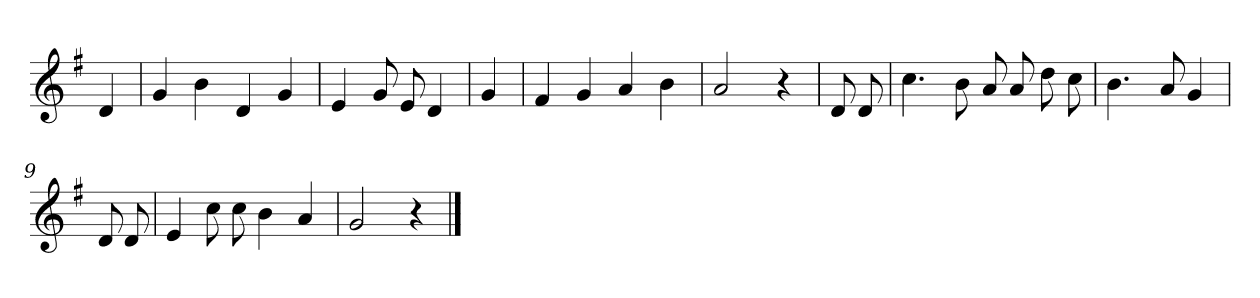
**kern
*part1
*staff1
*clefG2
*k[f#]
*G:
=
4d
=1
4g
4b
4d
4g
=2
4e
8g
8e
4d
=3
4g
=4
4f#
4g
4a
4b
=5
2a
4r
=6
8d
8d
=7
4.cc
8b
8a
8a
8dd
8cc
=8
4.b
8a
4g
=9
8d
8d
=10
4e
8cc
8cc
4b
4a
=11
2g
4r
==
*-
